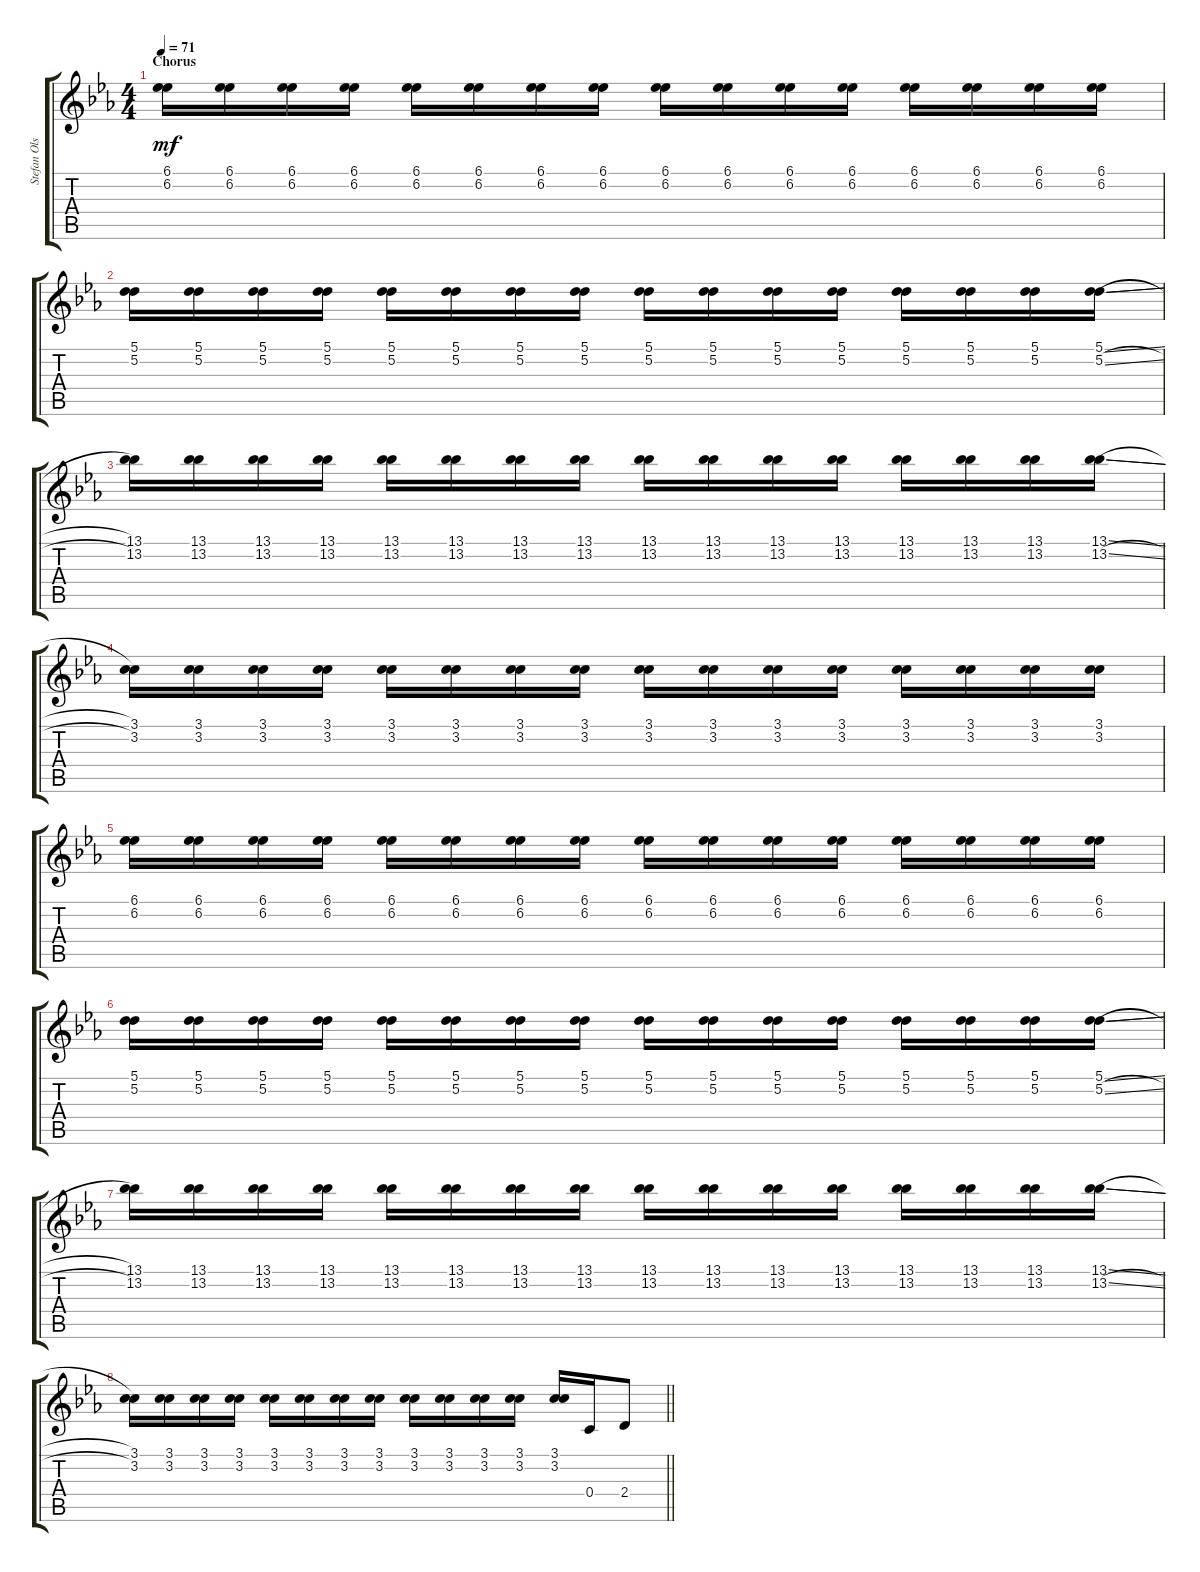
\track ("Stefan Olsdal [Lead Guitar]" "Stefan Ols") {instrument distortionguitar}
\staff {score tabs}
\tuning (A3 A3 F3 C3 G2 D2) {hide}
\ts (4 4)
\section ("" "Chorus")
\tempo 71
\clef g2
\ks cminor
(6.1 6.2).16{dy mf} (6.1 6.2).16 (6.1 6.2).16 (6.1 6.2).16 (6.1 6.2).16 (6.1 6.2).16 (6.1 6.2).16 (6.1 6.2).16 (6.1 6.2).16 (6.1 6.2).16 (6.1 6.2).16 (6.1 6.2).16 (6.1 6.2).16 (6.1 6.2).16 (6.1 6.2).16 (6.1 6.2).16 |
(5.1 5.2).16 (5.1 5.2).16 (5.1 5.2).16 (5.1 5.2).16 (5.1 5.2).16 (5.1 5.2).16 (5.1 5.2).16 (5.1 5.2).16 (5.1 5.2).16 (5.1 5.2).16 (5.1 5.2).16 (5.1 5.2).16 (5.1 5.2).16 (5.1 5.2).16 (5.1 5.2).16 (5.1{sl} 5.2{sl}).16 |
(13.1 13.2).16 (13.1 13.2).16 (13.1 13.2).16 (13.1 13.2).16 (13.1 13.2).16 (13.1 13.2).16 (13.1 13.2).16 (13.1 13.2).16 (13.1 13.2).16 (13.1 13.2).16 (13.1 13.2).16 (13.1 13.2).16 (13.1 13.2).16 (13.1 13.2).16 (13.1 13.2).16 (13.1{sl} 13.2{sl}).16 |
(3.1 3.2).16 (3.1 3.2).16 (3.1 3.2).16 (3.1 3.2).16 (3.1 3.2).16 (3.1 3.2).16 (3.1 3.2).16 (3.1 3.2).16 (3.1 3.2).16 (3.1 3.2).16 (3.1 3.2).16 (3.1 3.2).16 (3.1 3.2).16 (3.1 3.2).16 (3.1 3.2).16 (3.1 3.2).16 |
(6.1 6.2).16 (6.1 6.2).16 (6.1 6.2).16 (6.1 6.2).16 (6.1 6.2).16 (6.1 6.2).16 (6.1 6.2).16 (6.1 6.2).16 (6.1 6.2).16 (6.1 6.2).16 (6.1 6.2).16 (6.1 6.2).16 (6.1 6.2).16 (6.1 6.2).16 (6.1 6.2).16 (6.1 6.2).16 |
(5.1 5.2).16 (5.1 5.2).16 (5.1 5.2).16 (5.1 5.2).16 (5.1 5.2).16 (5.1 5.2).16 (5.1 5.2).16 (5.1 5.2).16 (5.1 5.2).16 (5.1 5.2).16 (5.1 5.2).16 (5.1 5.2).16 (5.1 5.2).16 (5.1 5.2).16 (5.1 5.2).16 (5.1{sl} 5.2{sl}).16 |
(13.1 13.2).16 (13.1 13.2).16 (13.1 13.2).16 (13.1 13.2).16 (13.1 13.2).16 (13.1 13.2).16 (13.1 13.2).16 (13.1 13.2).16 (13.1 13.2).16 (13.1 13.2).16 (13.1 13.2).16 (13.1 13.2).16 (13.1 13.2).16 (13.1 13.2).16 (13.1 13.2).16 (13.1{sl} 13.2{sl}).16 |
\barLineRight lightlight
(3.1 3.2).16 (3.1 3.2).16 (3.1 3.2).16 (3.1 3.2).16 (3.1 3.2).16 (3.1 3.2).16 (3.1 3.2).16 (3.1 3.2).16 (3.1 3.2).16 (3.1 3.2).16 (3.1 3.2).16 (3.1 3.2).16 (3.1 3.2).16 0.4.16 2.4{sl}.8
